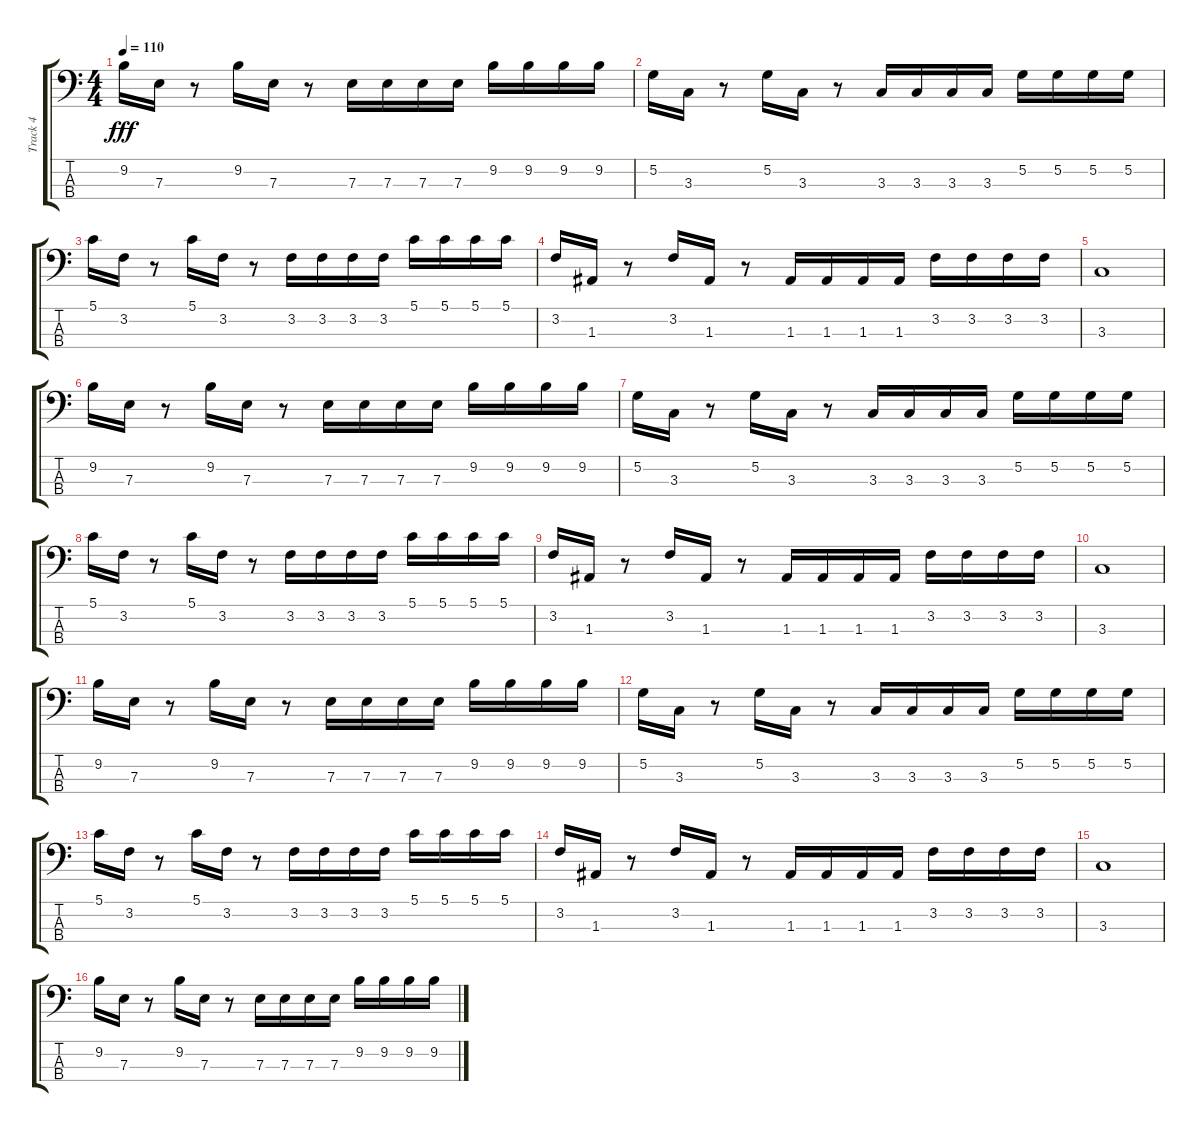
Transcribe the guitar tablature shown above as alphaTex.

\track ("Track 4" "Track 4") {instrument electricbassfinger}
\staff {score tabs}
\tuning (G2 D2 A1 E1) {hide}
\ts (4 4)
\tempo 110
\clef f4
\ks c
9.2.16{dy fff} 7.3.16 r.8 9.2.16 7.3.16 r.8 7.3.16 7.3.16 7.3.16 7.3.16 9.2.16 9.2.16 9.2.16 9.2.16 |
5.2.16 3.3.16 r.8 5.2.16 3.3.16 r.8 3.3.16 3.3.16 3.3.16 3.3.16 5.2.16 5.2.16 5.2.16 5.2.16 |
5.1.16 3.2.16 r.8 5.1.16 3.2.16 r.8 3.2.16 3.2.16 3.2.16 3.2.16 5.1.16 5.1.16 5.1.16 5.1.16 |
3.2.16 1.3.16 r.8 3.2.16 1.3.16 r.8 1.3.16 1.3.16 1.3.16 1.3.16 3.2.16 3.2.16 3.2.16 3.2.16 |
3.3.1 |
9.2.16 7.3.16 r.8 9.2.16 7.3.16 r.8 7.3.16 7.3.16 7.3.16 7.3.16 9.2.16 9.2.16 9.2.16 9.2.16 |
5.2.16 3.3.16 r.8 5.2.16 3.3.16 r.8 3.3.16 3.3.16 3.3.16 3.3.16 5.2.16 5.2.16 5.2.16 5.2.16 |
5.1.16 3.2.16 r.8 5.1.16 3.2.16 r.8 3.2.16 3.2.16 3.2.16 3.2.16 5.1.16 5.1.16 5.1.16 5.1.16 |
3.2.16 1.3.16 r.8 3.2.16 1.3.16 r.8 1.3.16 1.3.16 1.3.16 1.3.16 3.2.16 3.2.16 3.2.16 3.2.16 |
3.3.1 |
9.2.16 7.3.16 r.8 9.2.16 7.3.16 r.8 7.3.16 7.3.16 7.3.16 7.3.16 9.2.16 9.2.16 9.2.16 9.2.16 |
5.2.16 3.3.16 r.8 5.2.16 3.3.16 r.8 3.3.16 3.3.16 3.3.16 3.3.16 5.2.16 5.2.16 5.2.16 5.2.16 |
5.1.16 3.2.16 r.8 5.1.16 3.2.16 r.8 3.2.16 3.2.16 3.2.16 3.2.16 5.1.16 5.1.16 5.1.16 5.1.16 |
3.2.16 1.3.16 r.8 3.2.16 1.3.16 r.8 1.3.16 1.3.16 1.3.16 1.3.16 3.2.16 3.2.16 3.2.16 3.2.16 |
3.3.1 |
9.2.16 7.3.16 r.8 9.2.16 7.3.16 r.8 7.3.16 7.3.16 7.3.16 7.3.16 9.2.16 9.2.16 9.2.16 9.2.16
